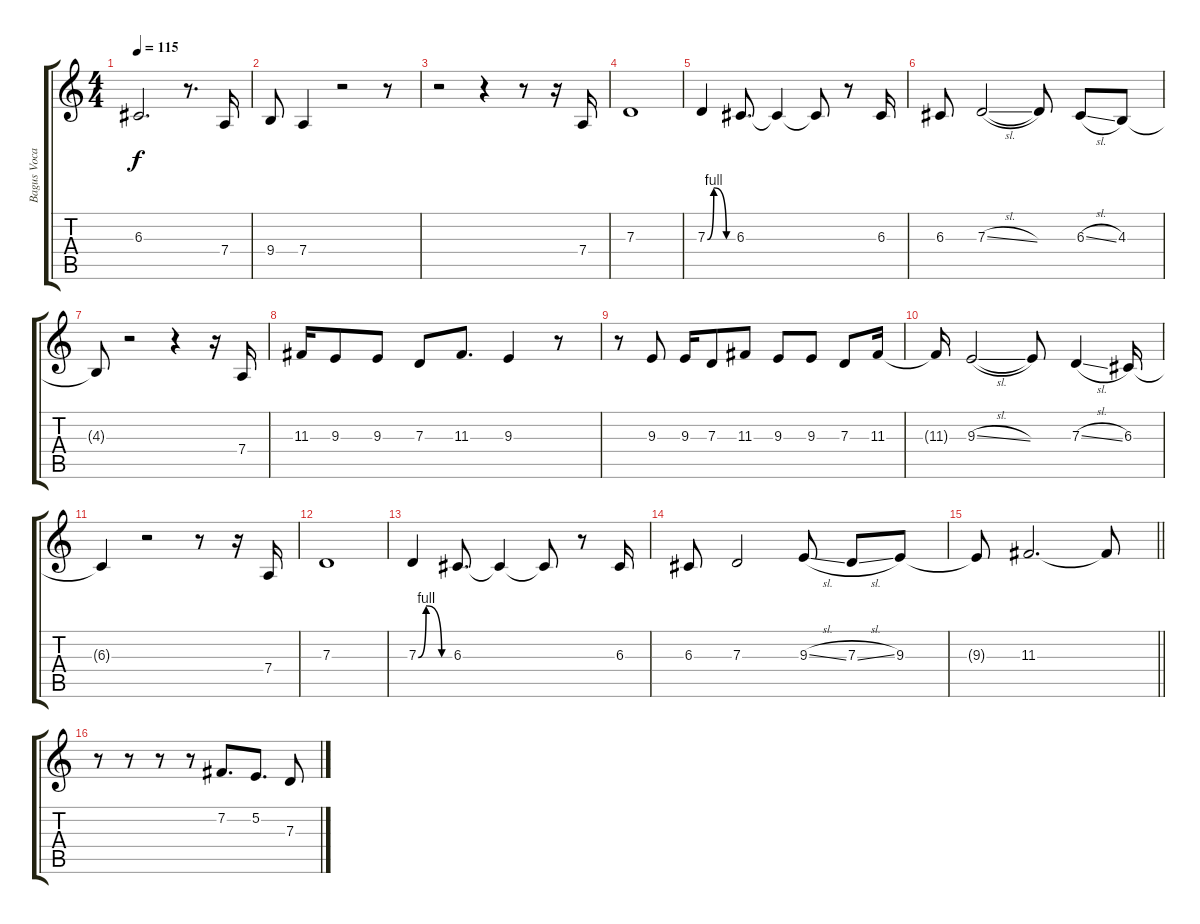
\track ("Bagus Vocal" "Bagus Voca") {instrument lead2sawtooth}
\staff {score tabs}
\tuning (E4 B3 G3 D3 A2 E2) {hide}
\ts (4 4)
\tempo 115
\clef g2
\ks c
6.3.2{d dy f} r.8{d} 7.4.16 |
9.4.8 7.4.4 r.2 r.8 |
r.2 r.4 r.8 r.16 7.4.16 |
7.3.1 |
7.3{be (custom 0 0 15 4 45 0 60 0)}.4 6.3.8{d} 6.3{t}.4 6.3{t}.8 r.8 6.3.16 |
6.3.8 7.3{sl}.2 7.3{t}.8 6.3{sl}.8 4.3.8 |
4.3{t}.8 r.2 r.4 r.16 7.4.16 |
11.3.16 9.3.8 9.3.8 7.3.8 11.3.8{d} 9.3.4 r.8 |
r.8 9.3.8 9.3.16 7.3.8 11.3.8 9.3.8 9.3.8 7.3.8 11.3.16 |
11.3{t}.16 9.3{sl}.2 9.3{t}.8 7.3{sl}.4 6.3.16 |
6.3{t}.4 r.2 r.8 r.16 7.4.16 |
7.3.1 |
7.3{be (custom 0 0 15 4 45 0 60 0)}.4 6.3.8{d} 6.3{t}.4 6.3{t}.8 r.8 6.3.16 |
6.3.8 7.3.2 9.3{sl}.8 7.3{sl}.8 9.3.8 |
\barLineRight lightlight
9.3{t}.8 11.3.2{d} 11.3{t}.8 |
r.8 r.8 r.8 r.8 7.2.8{d} 5.2.8{d} 7.3.8
